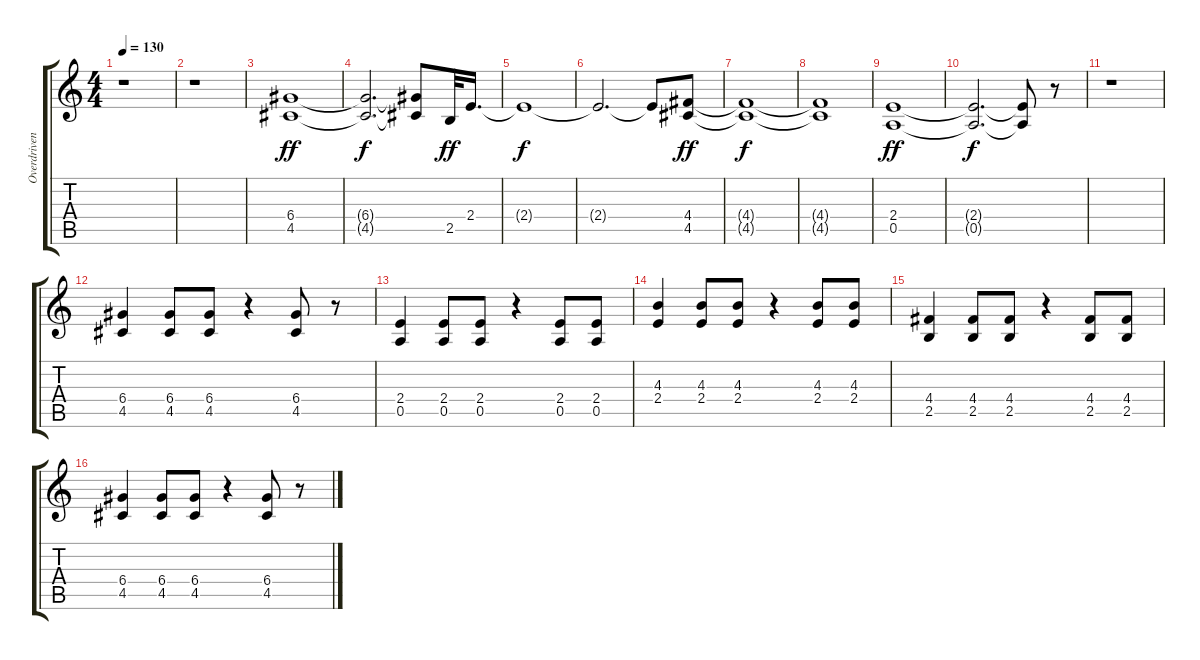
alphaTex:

\track ("Overdriven Guitar 3" "Overdriven") {instrument overdrivenguitar}
\staff {score tabs}
\tuning (E4 B3 G3 D3 A2 E2) {hide}
\ts (4 4)
\tempo 130
\clef g2
\ks c
r.1{dy ff} |
r.1 |
(6.4 4.5).1 |
(6.4{t} 4.5{t}).2{d dy f} (6.4{t} 4.5{t}).8 2.5.32{dy ff} 2.4.16{d} |
2.4{t}.1{dy f} |
2.4{t}.2{d} 2.4{t}.8 (4.4 4.5).8{dy ff} |
(4.4{t} 4.5{t}).1{dy f} |
(4.4{t} 4.5{t}).1 |
(2.4 0.5).1{dy ff} |
(2.4{t} 0.5{t}).2{d dy f} (2.4{t} 0.5{t}).8 r.8 |
r.1 |
(6.4 4.5).4 (6.4 4.5).8 (6.4 4.5).8 r.4 (6.4 4.5).8 r.8 |
(2.4 0.5).4 (2.4 0.5).8 (2.4 0.5).8 r.4 (2.4 0.5).8 (2.4 0.5).8 |
(4.3 2.4).4 (4.3 2.4).8 (4.3 2.4).8 r.4 (4.3 2.4).8 (4.3 2.4).8 |
(4.4 2.5).4 (4.4 2.5).8 (4.4 2.5).8 r.4 (4.4 2.5).8 (4.4 2.5).8 |
(6.4 4.5).4 (6.4 4.5).8 (6.4 4.5).8 r.4 (6.4 4.5).8 r.8
